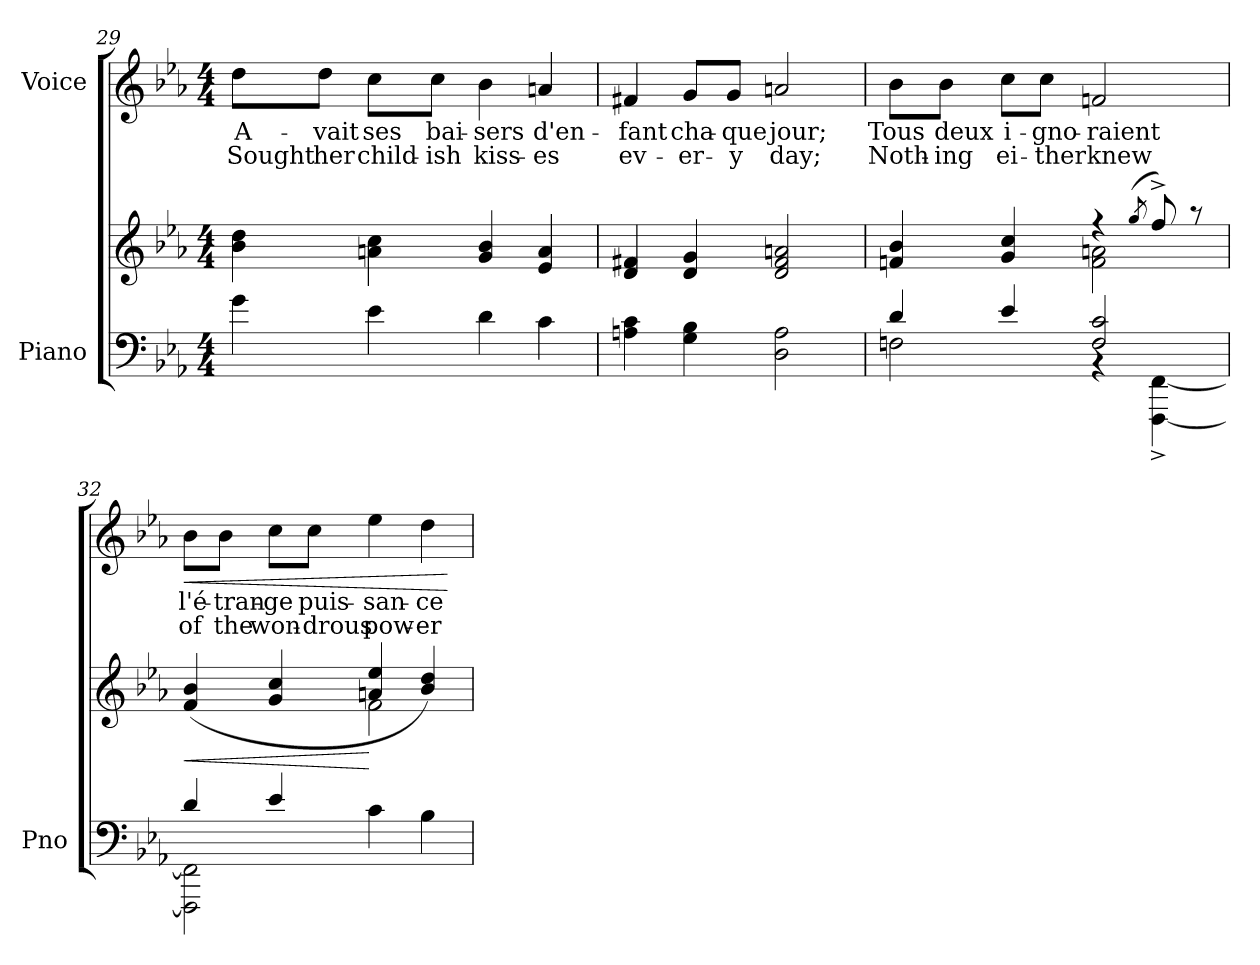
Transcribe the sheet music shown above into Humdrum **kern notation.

**kern	**kern	**dynam	**kern	**text	**text	**dynam
*part2	*part2	*part2	*part1	*part1	*part1	*part1
*staff3	*staff2	*staff2/3	*staff1	*staff1	*staff1	*staff1
*I"Piano	*	*	*I"Voice	*	*	*
*I'Pno	*	*	*	*	*	*
*clefF4	*clefG2	*	*clefG2	*	*	*
*k[b-e-a-]	*k[b-e-a-]	*	*k[b-e-a-]	*	*	*
*M4/4	*M4/4	*	*M4/4	*	*	*
=29	=29	=29	=29	=29	=29	=29
!	!	!	!	!LO:LY:b	!LO:LY:b	!
4g\	4b-\ 4dd\	.	8dd\L	A-	Sought	.
!	!	!	!	!LO:LY:b	!LO:LY:b	!
.	.	.	8dd\J	-vait	her	.
!	!	!	!	!LO:LY:b	!LO:LY:b	!
4e-\	4an\ 4cc\	.	8cc\L	ses	child-	.
!	!	!	!	!LO:LY:b	!LO:LY:b	!
.	.	.	8cc\J	bai-	-ish	.
!	!	!	!	!LO:LY:b	!LO:LY:b	!
4d\	4g/ 4b-/	.	4b-\	-sers	kiss-	.
!	!	!	!	!LO:LY:b	!LO:LY:b	!
4c\	4e-/ 4a/	.	4an/	d'en-	-es	.
!!LO:LB:g=z
=30	=30	=30	=30	=30	=30	=30
!	!	!	!	!LO:LY:b	!LO:LY:b	!
4An\ 4c\	4d/ 4f#X/	.	4f#X/	-fant	ev-	.
!	!	!	!	!LO:LY:b	!LO:LY:b	!
4G\ 4B-\	4d/ 4g/	.	8g/L	cha-	-er-	.
!	!	!	!	!LO:LY:b	!LO:LY:b	!
.	.	.	8g/J	-que	-y	.
!	!	!	!	!LO:LY:b	!LO:LY:b	!
2D\ 2A\	2d/ 2f#/ 2an/	.	2an/	jour;	day;	.
=31	=31	=31	=31	=31	=31	=31
*^	*^	*	*	*	*	*
!	!	!	!	!LO:DY:b	!	!LO:LY:b	!LO:LY:b	!
!	!	!	!	!LO:DY:n=1:b	!	!	!	!LO:DY:a
!	!	!	!	!	!	!	!	!LO:DY:n=1:a
4d/	2Fn\	4fn/ 4b-/	2ryy	other-dynamics f	8b-\L	Tous	Noth-	other-dynamics f
!	!	!	!	!	!	!LO:LY:b	!LO:LY:b	!
.	.	.	.	.	8b-\J	deux	-ing	.
!	!	!	!	!	!	!LO:LY:b	!LO:LY:b	!
4e-/	.	4g/ 4cc/	.	.	8cc\L	i-	ei-	.
!	!	!	!	!	!	!LO:LY:b	!LO:LY:b	!
.	.	.	.	.	8cc\J	-gno-	-ther	.
!	!	!	!	!	!	!LO:LY:b	!LO:LY:b	!
2F/ 2c/	4rBB	4r	2f\ 2an\	.	2fn/	-raient	knew	.
.	.	(<8qgg/	.	.	.	.	.	.
.	[4FFF\^ [4FF\^	8ff^/)	.	.	.	.	.	.
.	.	8r	.	.	.	.	.	.
=32	=32	=32	=32	=32	=32	=32	=32	=32
!	!	!	!	!LO:HP:b	!	!LO:LY:b	!LO:LY:b	!LO:HP:b
4d/	2FFF\] 2FF\]	(>4f/ 4b-/	2ryy	<	8b-\L	l'é-	of	<
!	!	!	!	!	!	!LO:LY:b	!LO:LY:b	!
.	.	.	.	.	8b-\J	-tran-	the	.
!	!	!	!	!	!	!LO:LY:b	!LO:LY:b	!
4e-/	.	4g/ 4cc/	.	.	8cc\L	-ge	won-	.
!	!	!	!	!	!	!LO:LY:b	!LO:LY:b	!
.	.	.	.	.	8cc\J	puis-	-drous	.
!	!	!	!	!	!	!LO:LY:b	!LO:LY:b	!
4c\	2ryy	4an/ 4ee-/	2f\	[	4ee-\	-san-	pow-	.
!	!	!	!	!	!	!LO:LY:b	!LO:LY:b	!
4B-\	.	4b-/ 4dd/)	.	.	4dd\	-ce	-er	.
*v	*v	*	*	*	*	*	*	*
*	*v	*v	*	*	*	*	*
.	.	.	.	.	.	[
=	=	=	=	=	=	=
*-	*-	*-	*-	*-	*-	*-
